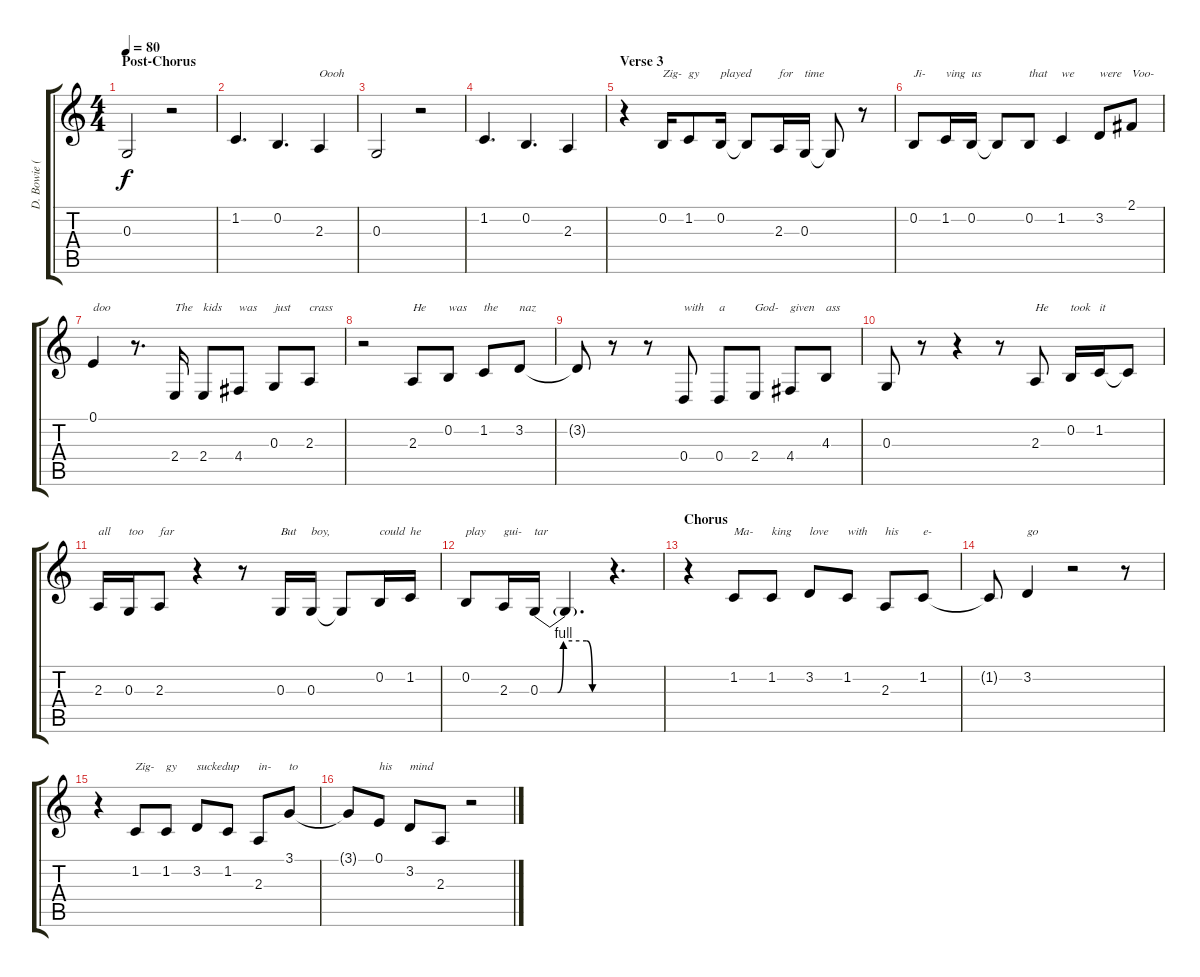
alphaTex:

\track ("D. Bowie (Vocals)" "D. Bowie (") {instrument steeldrums}
\staff {score tabs}
\tuning (E4 B3 G3 D3 A2 E2) {hide}
\ts (4 4)
\section ("" "Post-Chorus")
\tempo 80
\clef g2
\ks c
0.3.2{dy f} r.2 |
1.2.4{d} 0.2.4{d} 2.3.4{txt "Oooh"} |
0.3.2 r.2 |
1.2.4{d} 0.2.4{d} 2.3.4 |
\section ("" "Verse 3")
r.4 0.2.16{txt "Zig-"} 1.2.8{txt "gy"} 0.2.16{txt "played"} 0.2{t}.8 2.3.16{txt "for"} 0.3.16{txt "time"} 0.3{t}.8 r.8 |
0.2.8{txt "Ji-"} 1.2.16{txt "ving"} 0.2.16{txt "us"} 0.2{t}.8 0.2.8{txt "that"} 1.2.4{txt "we"} 3.2.8{txt "were"} 2.1.8{txt "Voo-"} |
0.1.4{txt "doo"} r.8{d} 2.4.16{txt "The"} 2.4.8{txt "kids"} 4.4.8{txt "was"} 0.3.8{txt "just"} 2.3.8{txt "crass"} |
r.2 2.3.8{txt "He"} 0.2.8{txt "was"} 1.2.8{txt "the"} 3.2.8{txt "naz"} |
3.2{t}.8 r.8 r.8 0.4.8{txt "with"} 0.4.8{txt "a"} 2.4.8{txt "God-"} 4.4.8{txt "given"} 4.3.8{txt "ass"} |
0.3.8 r.8 r.4 r.8 2.3.8{txt "He"} 0.2.16{txt "took"} 1.2.16{txt "it"} 1.2{t}.8 |
2.3.16{txt "all"} 0.3.16{txt "too"} 2.3.8{txt "far"} r.4 r.8 0.3.16{txt "But"} 0.3.16{txt "boy,"} 0.3{t}.8 0.2.16{txt "could"} 1.2.16{txt "he"} |
0.2.8{txt "play"} 2.3.16{txt "gui-"} 0.3{be (custom 0 0 15 0 20 4 40 4 45 0 60 0)}.16{txt "tar"} 0.3{t}.4{d} r.4{d} |
\section ("" "Chorus")
r.4 1.2.8{txt "Ma-"} 1.2.8{txt "king"} 3.2.8{txt "love"} 1.2.8{txt "with"} 2.3.8{txt "his"} 1.2.8{txt "e-"} |
1.2{t}.8 3.2.4{txt "go"} r.2 r.8 |
r.4 1.2.8{txt "Zig-"} 1.2.8{txt "gy"} 3.2.8{txt "sucked"} 1.2.8{txt "up"} 2.3.8{txt "in-"} 3.1.8{txt "to"} |
3.1{t}.8 0.1.8{txt "his"} 3.2.8{txt "mind"} 2.3.8 r.2
